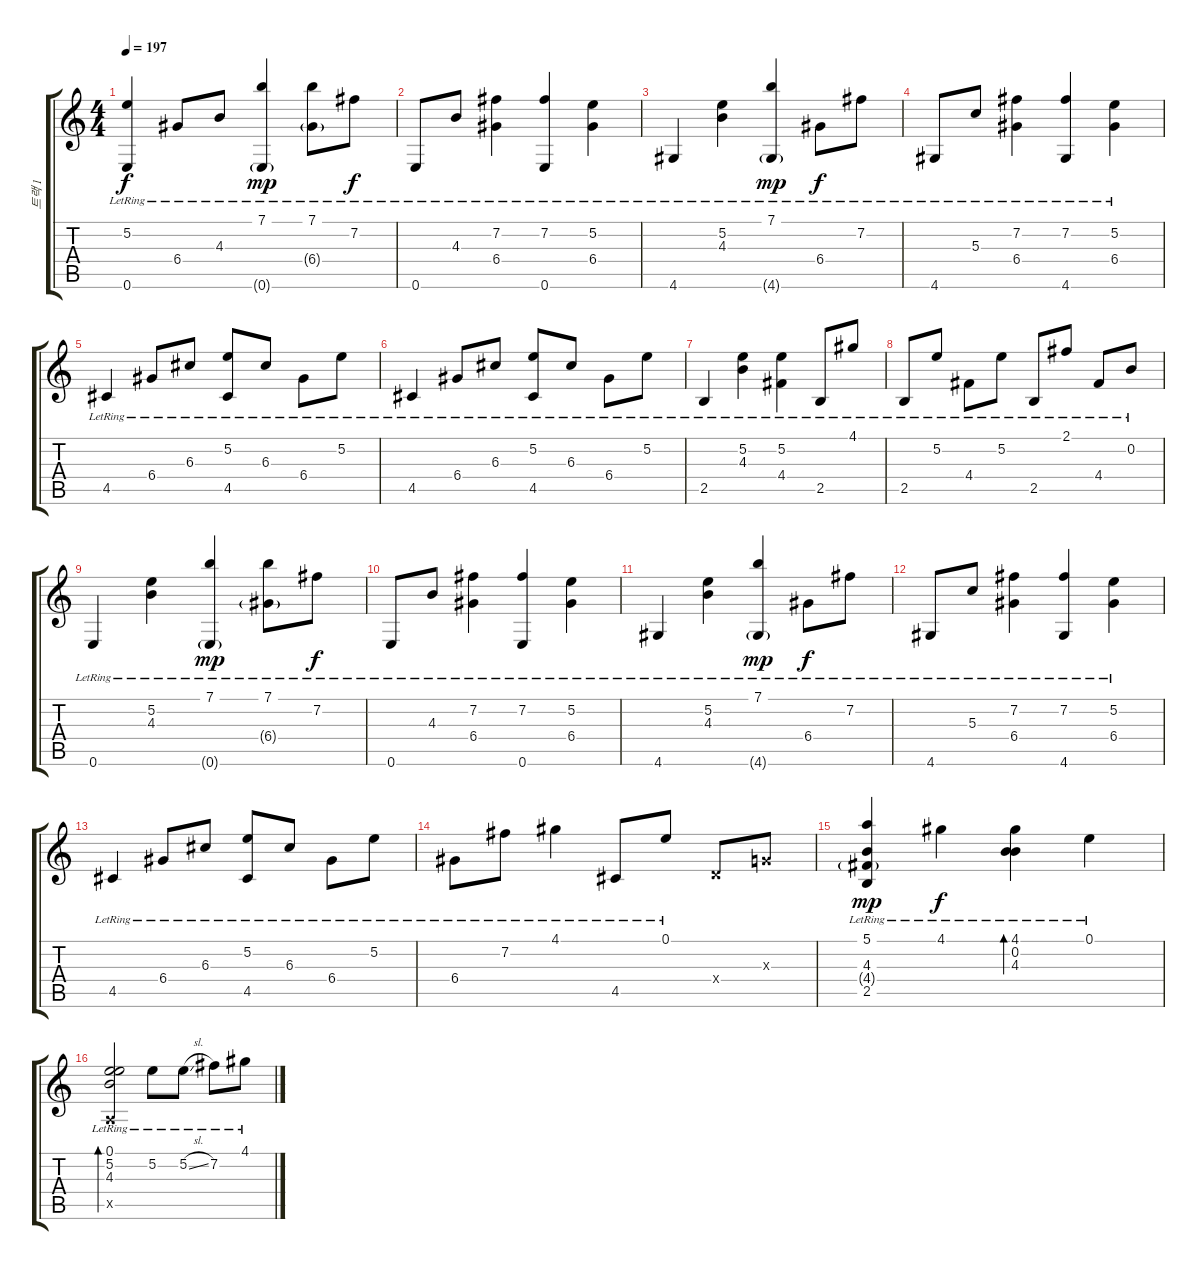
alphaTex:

\track ("트랙 1" "트랙 1") {instrument acousticguitarsteel}
\staff {score tabs}
\tuning (E4 B3 G3 D3 A2 E2) {hide}
\ts (4 4)
\tempo 197
\clef g2
\ks c
(5.2{lr} 0.6{lr}).4{dy f} 6.4{lr}.8 4.3{lr}.8 (7.1{lr} 0.6{g lr}).4{dy mp} (7.1{lr} 6.4{g lr}).8 7.2{lr}.8{dy f} |
0.6{lr}.8 4.3{lr}.8 (7.2{lr} 6.4{lr}).4 (7.2{lr} 0.6{lr}).4 (5.2{lr} 6.4{lr}).4 |
4.6{lr}.4 (5.2{lr} 4.3{lr}).4 (7.1{lr} 4.6{g lr}).4{dy mp} 6.4{lr}.8{dy f} 7.2{lr}.8 |
4.6{lr}.8 5.3{lr}.8 (7.2{lr} 6.4{lr}).4 (7.2{lr} 4.6{lr}).4 (5.2{lr} 6.4{lr}).4 |
4.5{lr}.4 6.4{lr}.8 6.3{lr}.8 (5.2{lr} 4.5{lr}).8 6.3{lr}.8 6.4{lr}.8 5.2{lr}.8 |
4.5{lr}.4 6.4{lr}.8 6.3{lr}.8 (5.2{lr} 4.5{lr}).8 6.3{lr}.8 6.4{lr}.8 5.2{lr}.8 |
2.5{lr}.4 (5.2{lr} 4.3{lr}).4 (5.2{lr} 4.4{lr}).4 2.5{lr}.8 4.1{lr}.8 |
2.5{lr}.8 5.2{lr}.8 4.4{lr}.8 5.2{lr}.8 2.5{lr}.8 2.1{lr}.8 4.4{lr}.8 0.2{lr}.8 |
0.6{lr}.4 (5.2{lr} 4.3{lr}).4 (7.1{lr} 0.6{g lr}).4{dy mp} (7.1{lr} 6.4{g lr}).8 7.2{lr}.8{dy f} |
0.6{lr}.8 4.3{lr}.8 (7.2{lr} 6.4{lr}).4 (7.2{lr} 0.6{lr}).4 (5.2{lr} 6.4{lr}).4 |
4.6{lr}.4 (5.2{lr} 4.3{lr}).4 (7.1{lr} 4.6{g lr}).4{dy mp} 6.4{lr}.8{dy f} 7.2{lr}.8 |
4.6{lr}.8 5.3{lr}.8 (7.2{lr} 6.4{lr}).4 (7.2{lr} 4.6{lr}).4 (5.2{lr} 6.4{lr}).4 |
4.5{lr}.4 6.4{lr}.8 6.3{lr}.8 (5.2{lr} 4.5{lr}).8 6.3{lr}.8 6.4{lr}.8 5.2{lr}.8 |
6.4{lr}.8 7.2{lr}.8 4.1{lr}.4 4.5{lr}.8 0.1{lr}.8 0.4{x}.8 0.3{x}.8 |
(5.1{lr} 4.3{lr} 4.4{g lr} 2.5{lr}).4{dy mp} 4.1{lr}.4{dy f} (4.1{lr} 0.2{lr} 4.3{lr}).4{bd 120} 0.1{lr}.4 |
(0.1{lr} 5.2{lr} 4.3{lr} 0.5{x}).2{bd 120} 5.2{lr}.8 5.2{sl lr}.8 7.2{lr}.8 4.1{lr}.8
